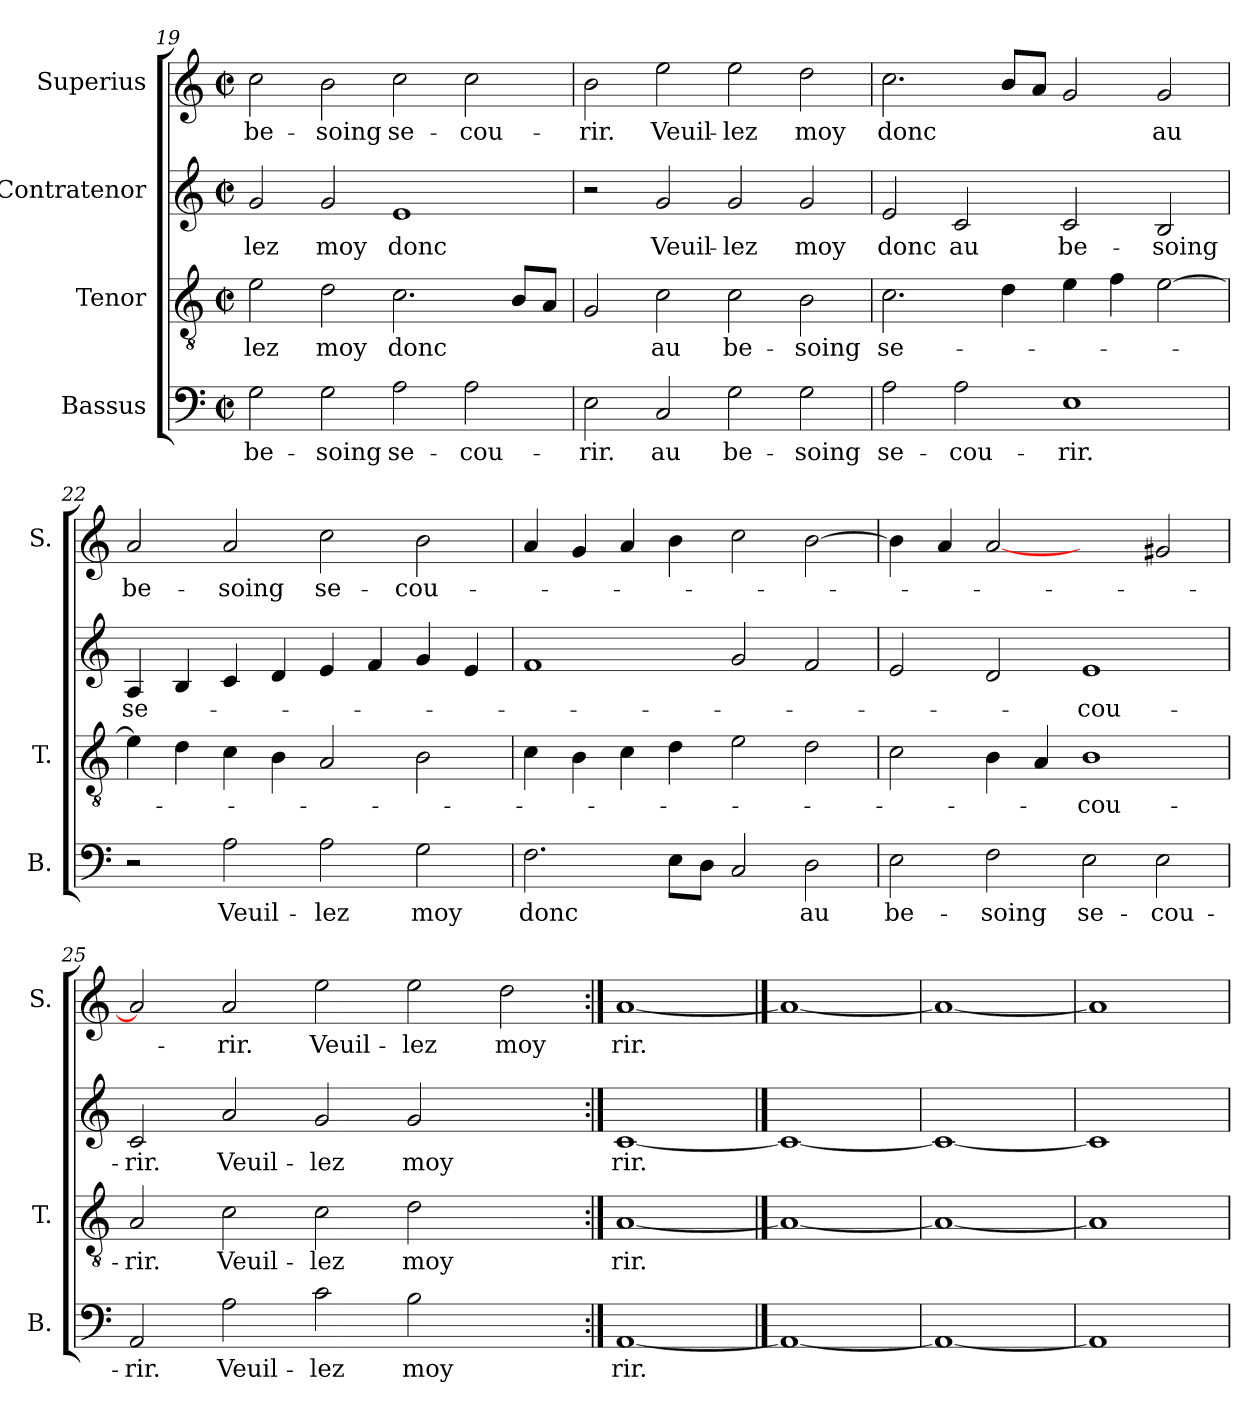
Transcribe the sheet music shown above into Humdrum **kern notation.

**kern	**text	**kern	**text	**kern	**text	**kern	**text
*part4	*part4	*part3	*part3	*part2	*part2	*part1	*part1
*staff4	*staff4	*staff3	*staff3	*staff2	*staff2	*staff1	*staff1
*I"Bassus	*	*I"Tenor	*	*I"Contratenor	*	*I"Superius	*
*I'B.	*	*I'T.	*	*	*	*I'S.	*
*clefF4	*	*clefGv2	*	*clefG2	*	*clefG2	*
*k[]	*	*k[]	*	*k[]	*	*k[]	*
*C:	*	*C:	*	*C:	*	*C:	*
*M2/2	*	*M2/2	*	*M2/2	*	*M2/2	*
*met(c|)	*	*met(c|)	*	*met(c|)	*	*met(c|)	*
=19	=19	=19	=19	=19	=19	=19	=19
2G\	be-	2e\	-lez	2g/	-lez	2cc\	be-
2G\	-soing	2d\	moy	2g/	moy	2b\	-soing
2A\	se-	2.c\	donc	1e/	donc	2cc\	se-
2A\	-cou-	.	.	.	.	2cc\	-cou-
.	.	8B/L	.	.	.	.	.
.	.	8A/J	.	.	.	.	.
=20	=20	=20	=20	=20	=20	=20	=20
2E\	-rir.	2G/	.	2r	.	2b\	-rir.
2C/	au	2c\	au	2g/	Veuil-	2ee\	Veuil-
2G\	be-	2c\	be-	2g/	-lez	2ee\	-lez
2G\	-soing	2B\	-soing	2g/	moy	2dd\	moy
=21	=21	=21	=21	=21	=21	=21	=21
2A\	se-	2.c\	se-	2e/	donc	2.cc\	donc
2A\	-cou-	.	.	2c/	au	.	.
.	.	4d\	.	.	.	8b/L	.
.	.	.	.	.	.	8a/J	.
1E\	-rir.	4e\	.	2c/	be-	2g/	.
.	.	4f\	.	.	.	.	.
.	.	[2e\	.	2B/	-soing	2g/	au
!!LO:LB:g=z
=22	=22	=22	=22	=22	=22	=22	=22
2r	.	4e\]	.	4A/	se-	2a/	be-
.	.	4d\	.	4B/	.	.	.
2A\	Veuil-	4c\	.	4c/	.	2a/	-soing
.	.	4B\	.	4d/	.	.	.
2A\	-lez	2A/	.	4e/	.	2cc\	se-
.	.	.	.	4f/	.	.	.
2G\	moy	2B\	.	4g/	.	2b\	-cou-
.	.	.	.	4e/	.	.	.
=23	=23	=23	=23	=23	=23	=23	=23
2.F\	donc	4c\	.	1f/	.	4a/	.
.	.	4B\	.	.	.	4g/	.
.	.	4c\	.	.	.	4a/	.
8E\L	.	4d\	.	.	.	4b\	.
8D\J	.	.	.	.	.	.	.
2C/	.	2e\	.	2g/	.	2cc\	.
2D\	au	2d\	.	2f/	.	[2b\	.
=24	=24	=24	=24	=24	=24	=24	=24
2E\	be-	2c\	.	2e/	.	4b\]	.
.	.	.	.	.	.	4a/	.
2F\	-soing	4B\	.	2d/	.	[2a/	.
.	.	4A/	.	.	.	.	.
2E\	se-	1B\	-cou-	1e/	-cou-	2ryy	.
2E\	-cou-	.	.	.	.	2g#X/	.
=25	=25	=25	=25	=25	=25	=25	=25
2AA/	-rir.	2A/	-rir.	2c/	-rir.	2a/]	.
2A\	Veuil-	2c\	Veuil-	2a/	Veuil-	2a/	-rir.
2c\	-lez	2c\	-lez	2g/	-lez	2ee\	Veuil-
2B\	moy	2d\	moy	2g/	moy	2ee\	-lez
2ryy	.	2ryy	.	2ryy	.	2dd\	moy
=26:|!	=26:|!	=26:|!	=26:|!	=26:|!	=26:|!	=26:|!	=26:|!
[1AA/	rir.	[1A/	rir.	[1c/	rir.	[1a/	rir.
==27	==27	==27	==27	==27	==27	==27	==27
1AA/_	.	1A/_	.	1c/_	.	1a/_	.
=28	=28	=28	=28	=28	=28	=28	=28
1AA/_	.	1A/_	.	1c/_	.	1a/_	.
=29	=29	=29	=29	=29	=29	=29	=29
1AA/]	.	1A/]	.	1c/]	.	1a/]	.
=	=	=	=	=	=	=	=
*-	*-	*-	*-	*-	*-	*-	*-
